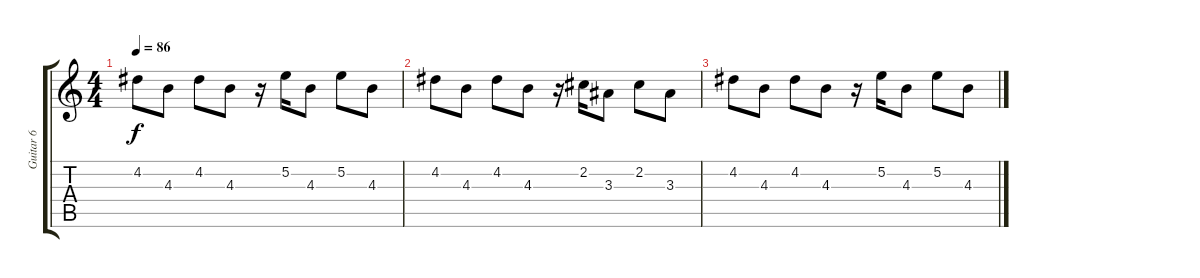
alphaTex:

\track ("Guitar 6" "Guitar 6") {instrument electricguitarclean}
\staff {score tabs}
\tuning (E4 B3 G3 D3 A2 E2) {hide}
\ts (4 4)
\tempo 86
\clef g2
\ks c
4.2.8{dy f} 4.3.8 4.2.8 4.3.8 r.16 5.2.16 4.3.8 5.2.8 4.3.8 |
4.2.8 4.3.8 4.2.8 4.3.8 r.16 2.2.16 3.3.8 2.2.8 3.3.8 |
4.2.8 4.3.8 4.2.8 4.3.8 r.16 5.2.16 4.3.8 5.2.8 4.3.8
